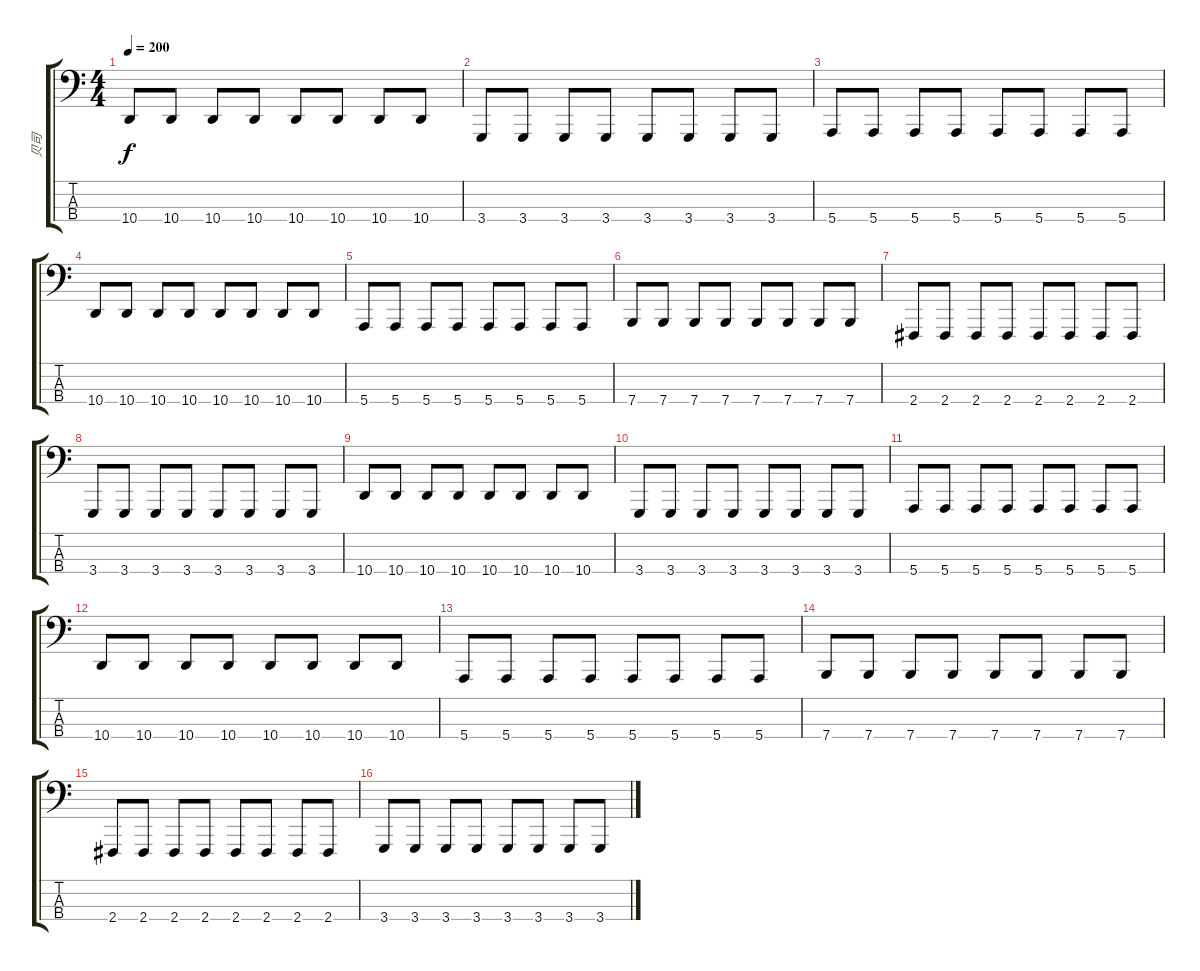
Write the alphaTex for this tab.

\track ("贝司" "贝司") {instrument synthvoice}
\staff {score tabs}
\tuning (G2 D2 A1 E1) {hide}
\ts (4 4)
\tempo 200
\clef f4
\ks c
10.4.8{dy f} 10.4.8 10.4.8 10.4.8 10.4.8 10.4.8 10.4.8 10.4.8 |
3.4.8 3.4.8 3.4.8 3.4.8 3.4.8 3.4.8 3.4.8 3.4.8 |
5.4.8 5.4.8 5.4.8 5.4.8 5.4.8 5.4.8 5.4.8 5.4.8 |
10.4.8 10.4.8 10.4.8 10.4.8 10.4.8 10.4.8 10.4.8 10.4.8 |
5.4.8 5.4.8 5.4.8 5.4.8 5.4.8 5.4.8 5.4.8 5.4.8 |
7.4.8 7.4.8 7.4.8 7.4.8 7.4.8 7.4.8 7.4.8 7.4.8 |
2.4.8 2.4.8 2.4.8 2.4.8 2.4.8 2.4.8 2.4.8 2.4.8 |
3.4.8 3.4.8 3.4.8 3.4.8 3.4.8 3.4.8 3.4.8 3.4.8 |
10.4.8 10.4.8 10.4.8 10.4.8 10.4.8 10.4.8 10.4.8 10.4.8 |
3.4.8 3.4.8 3.4.8 3.4.8 3.4.8 3.4.8 3.4.8 3.4.8 |
5.4.8 5.4.8 5.4.8 5.4.8 5.4.8 5.4.8 5.4.8 5.4.8 |
10.4.8 10.4.8 10.4.8 10.4.8 10.4.8 10.4.8 10.4.8 10.4.8 |
5.4.8 5.4.8 5.4.8 5.4.8 5.4.8 5.4.8 5.4.8 5.4.8 |
7.4.8 7.4.8 7.4.8 7.4.8 7.4.8 7.4.8 7.4.8 7.4.8 |
2.4.8 2.4.8 2.4.8 2.4.8 2.4.8 2.4.8 2.4.8 2.4.8 |
3.4.8 3.4.8 3.4.8 3.4.8 3.4.8 3.4.8 3.4.8 3.4.8
